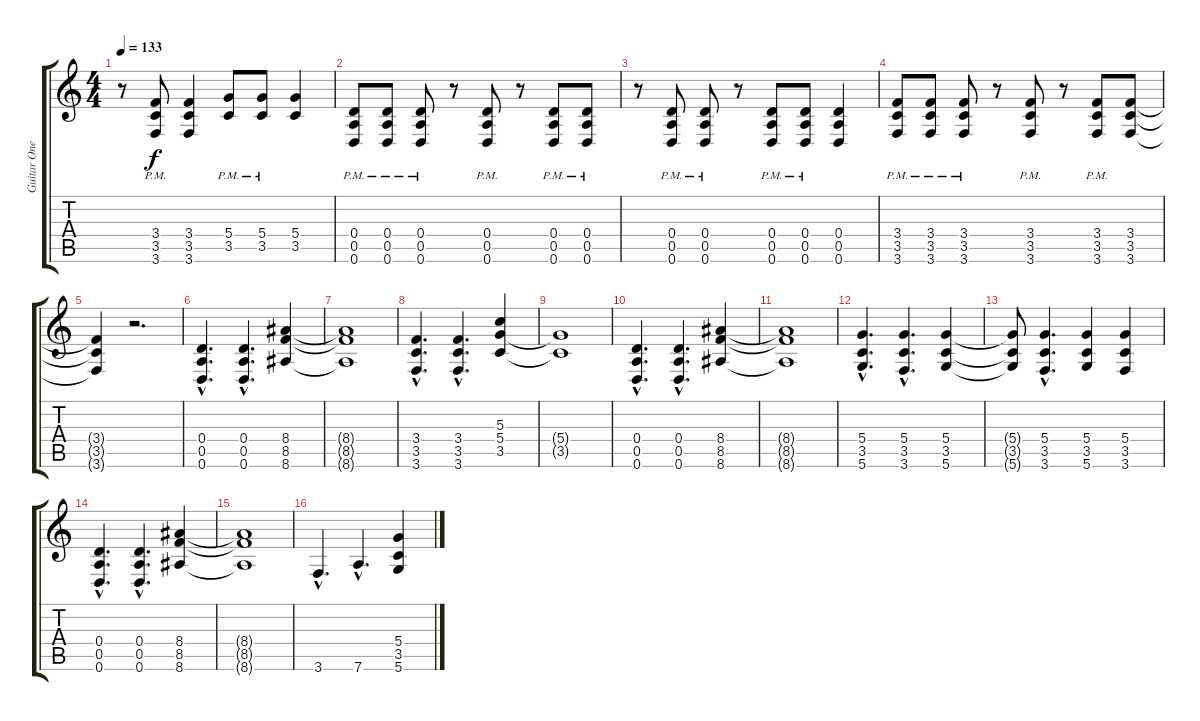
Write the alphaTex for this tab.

\track ("Guitar One" "Guitar One") {instrument electricguitarclean}
\staff {score tabs}
\tuning (E4 B3 G3 D3 A2 D2) {hide}
\ts (4 4)
\tempo 133
\clef g2
\ks c
r.8{dy f} (3.4{pm} 3.5{pm} 3.6{pm}).8 (3.4 3.5 3.6).4 (5.4{pm} 3.5{pm}).8 (5.4{pm} 3.5{pm}).8 (5.4 3.5).4 |
(0.4{pm} 0.5{pm} 0.6{pm}).8 (0.4{pm} 0.5{pm} 0.6{pm}).8 (0.4{pm} 0.5{pm} 0.6{pm}).8 r.8 (0.4{pm} 0.5{pm} 0.6{pm}).8 r.8 (0.4{pm} 0.5{pm} 0.6{pm}).8 (0.4{pm} 0.5{pm} 0.6{pm}).8 |
r.8 (0.4{pm} 0.5{pm} 0.6{pm}).8 (0.4{pm} 0.5{pm} 0.6{pm}).8 r.8 (0.4{pm} 0.5{pm} 0.6{pm}).8 (0.4{pm} 0.5{pm} 0.6{pm}).8 (0.4 0.5 0.6).4 |
(3.4{pm} 3.5{pm} 3.6{pm}).8 (3.4{pm} 3.5{pm} 3.6{pm}).8 (3.4{pm} 3.5{pm} 3.6{pm}).8 r.8 (3.4{pm} 3.5{pm} 3.6{pm}).8 r.8 (3.4{pm} 3.5{pm} 3.6{pm}).8 (3.4 3.5 3.6).8 |
(3.4{t} 3.5{t} 3.6{t}).4 r.2{d} |
(0.4{hac} 0.5{hac} 0.6{hac}).4{d} (0.4{hac} 0.5{hac} 0.6{hac}).4{d} (8.4 8.5 8.6).4 |
(8.4{t} 8.5{t} 8.6{t}).1 |
(3.4{hac} 3.5{hac} 3.6{hac}).4{d} (3.4{hac} 3.5{hac} 3.6{hac}).4{d} (5.3 5.4 3.5).4 |
(5.4{t} 3.5{t}).1 |
(0.4{hac} 0.5{hac} 0.6{hac}).4{d} (0.4{hac} 0.5{hac} 0.6{hac}).4{d} (8.4 8.5 8.6).4 |
(8.4{t} 8.5{t} 8.6{t}).1 |
(5.4{hac} 3.5{hac} 5.6{hac}).4{d} (5.4{hac} 3.5{hac} 3.6{hac}).4{d} (5.4 3.5 5.6).4 |
(5.4{t} 3.5{t} 5.6{t}).8 (5.4{hac} 3.5{hac} 3.6{hac}).4{d} (5.4 3.5 5.6).4 (5.4 3.5 3.6).4 |
(0.4{hac} 0.5{hac} 0.6{hac}).4{d} (0.4{hac} 0.5{hac} 0.6{hac}).4{d} (8.4 8.5 8.6).4 |
(8.4{t} 8.5{t} 8.6{t}).1 |
3.6{hac}.4{d} 7.6{hac}.4{d} (5.4 3.5 5.6).4
